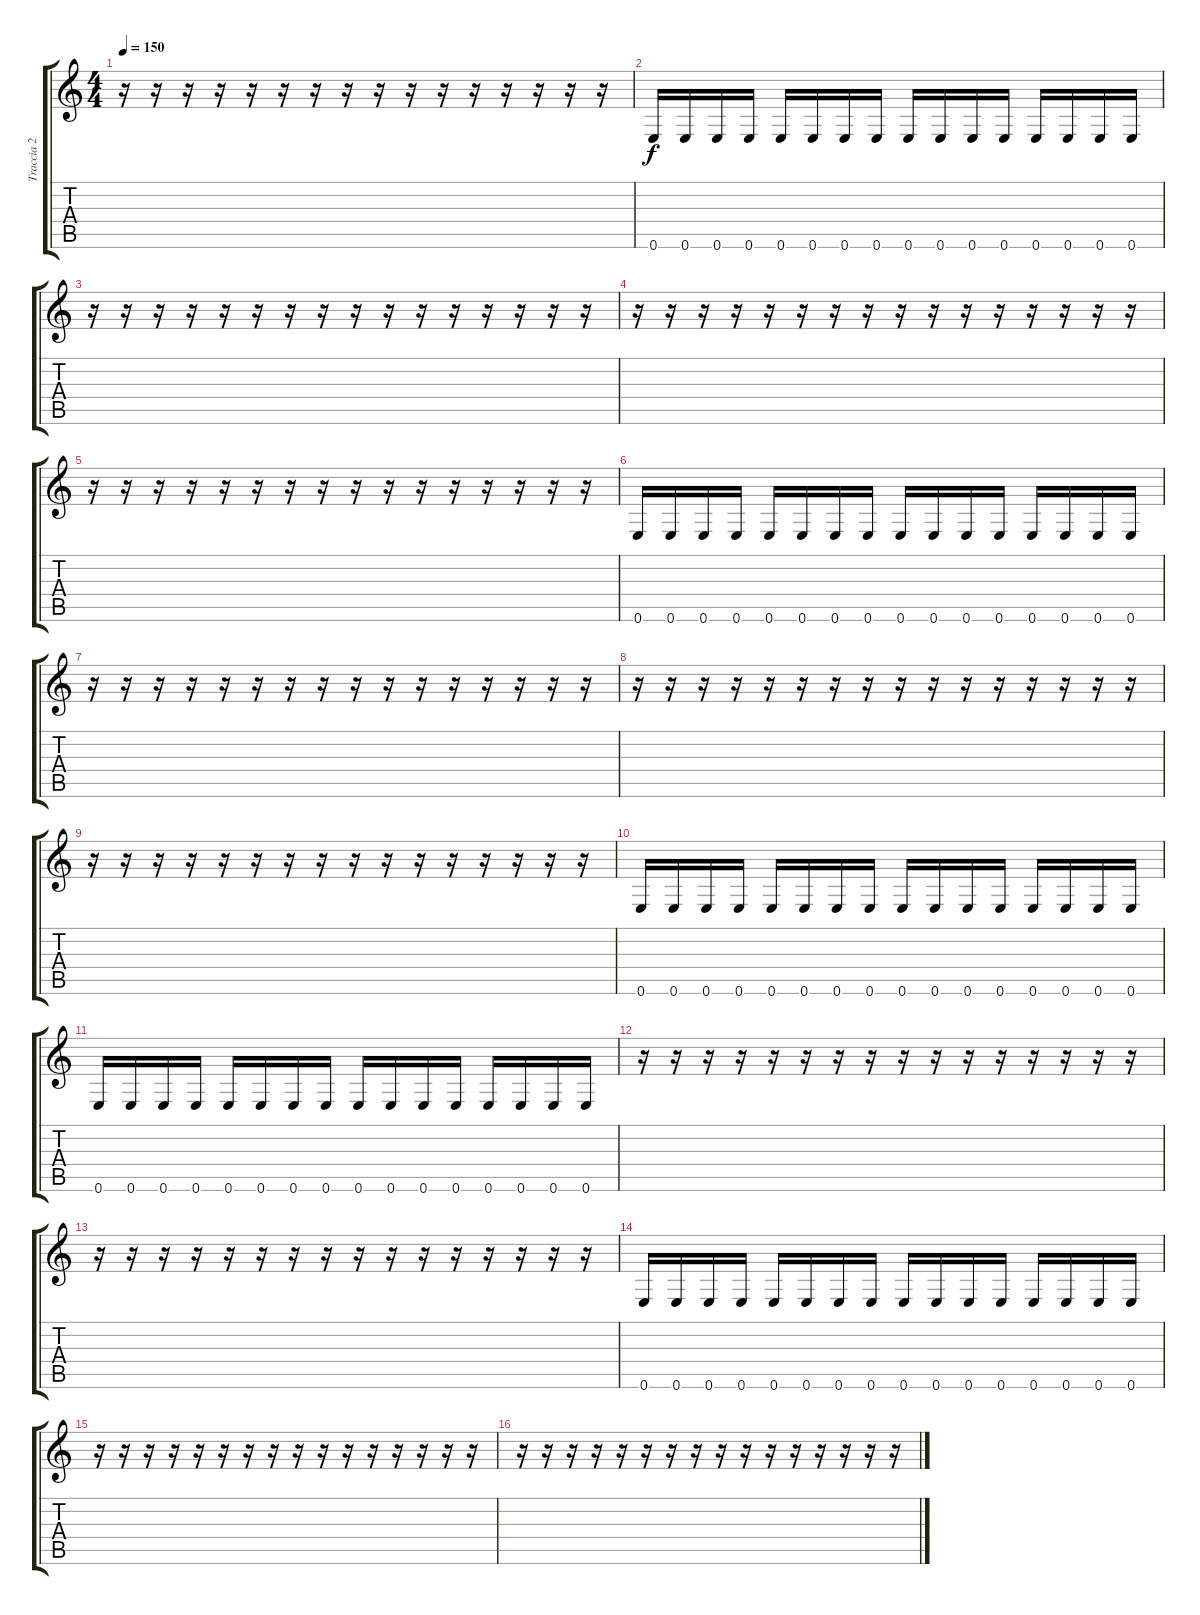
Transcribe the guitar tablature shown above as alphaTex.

\track ("Traccia 2" "Traccia 2") {instrument electricbasspick}
\staff {score tabs}
\tuning (E4 B3 G3 D3 A2 E2) {hide}
\ts (4 4)
\tempo 150
\clef g2
\ks c
r.16{dy f} r.16 r.16 r.16 r.16 r.16 r.16 r.16 r.16 r.16 r.16 r.16 r.16 r.16 r.16 r.16 |
0.6.16 0.6.16 0.6.16 0.6.16 0.6.16 0.6.16 0.6.16 0.6.16 0.6.16 0.6.16 0.6.16 0.6.16 0.6.16 0.6.16 0.6.16 0.6.16 |
r.16 r.16 r.16 r.16 r.16 r.16 r.16 r.16 r.16 r.16 r.16 r.16 r.16 r.16 r.16 r.16 |
r.16 r.16 r.16 r.16 r.16 r.16 r.16 r.16 r.16 r.16 r.16 r.16 r.16 r.16 r.16 r.16 |
r.16 r.16 r.16 r.16 r.16 r.16 r.16 r.16 r.16 r.16 r.16 r.16 r.16 r.16 r.16 r.16 |
0.6.16 0.6.16 0.6.16 0.6.16 0.6.16 0.6.16 0.6.16 0.6.16 0.6.16 0.6.16 0.6.16 0.6.16 0.6.16 0.6.16 0.6.16 0.6.16 |
r.16 r.16 r.16 r.16 r.16 r.16 r.16 r.16 r.16 r.16 r.16 r.16 r.16 r.16 r.16 r.16 |
r.16 r.16 r.16 r.16 r.16 r.16 r.16 r.16 r.16 r.16 r.16 r.16 r.16 r.16 r.16 r.16 |
r.16 r.16 r.16 r.16 r.16 r.16 r.16 r.16 r.16 r.16 r.16 r.16 r.16 r.16 r.16 r.16 |
0.6.16 0.6.16 0.6.16 0.6.16 0.6.16 0.6.16 0.6.16 0.6.16 0.6.16 0.6.16 0.6.16 0.6.16 0.6.16 0.6.16 0.6.16 0.6.16 |
0.6.16 0.6.16 0.6.16 0.6.16 0.6.16 0.6.16 0.6.16 0.6.16 0.6.16 0.6.16 0.6.16 0.6.16 0.6.16 0.6.16 0.6.16 0.6.16 |
r.16 r.16 r.16 r.16 r.16 r.16 r.16 r.16 r.16 r.16 r.16 r.16 r.16 r.16 r.16 r.16 |
r.16 r.16 r.16 r.16 r.16 r.16 r.16 r.16 r.16 r.16 r.16 r.16 r.16 r.16 r.16 r.16 |
0.6.16 0.6.16 0.6.16 0.6.16 0.6.16 0.6.16 0.6.16 0.6.16 0.6.16 0.6.16 0.6.16 0.6.16 0.6.16 0.6.16 0.6.16 0.6.16 |
r.16 r.16 r.16 r.16 r.16 r.16 r.16 r.16 r.16 r.16 r.16 r.16 r.16 r.16 r.16 r.16 |
r.16 r.16 r.16 r.16 r.16 r.16 r.16 r.16 r.16 r.16 r.16 r.16 r.16 r.16 r.16 r.16
